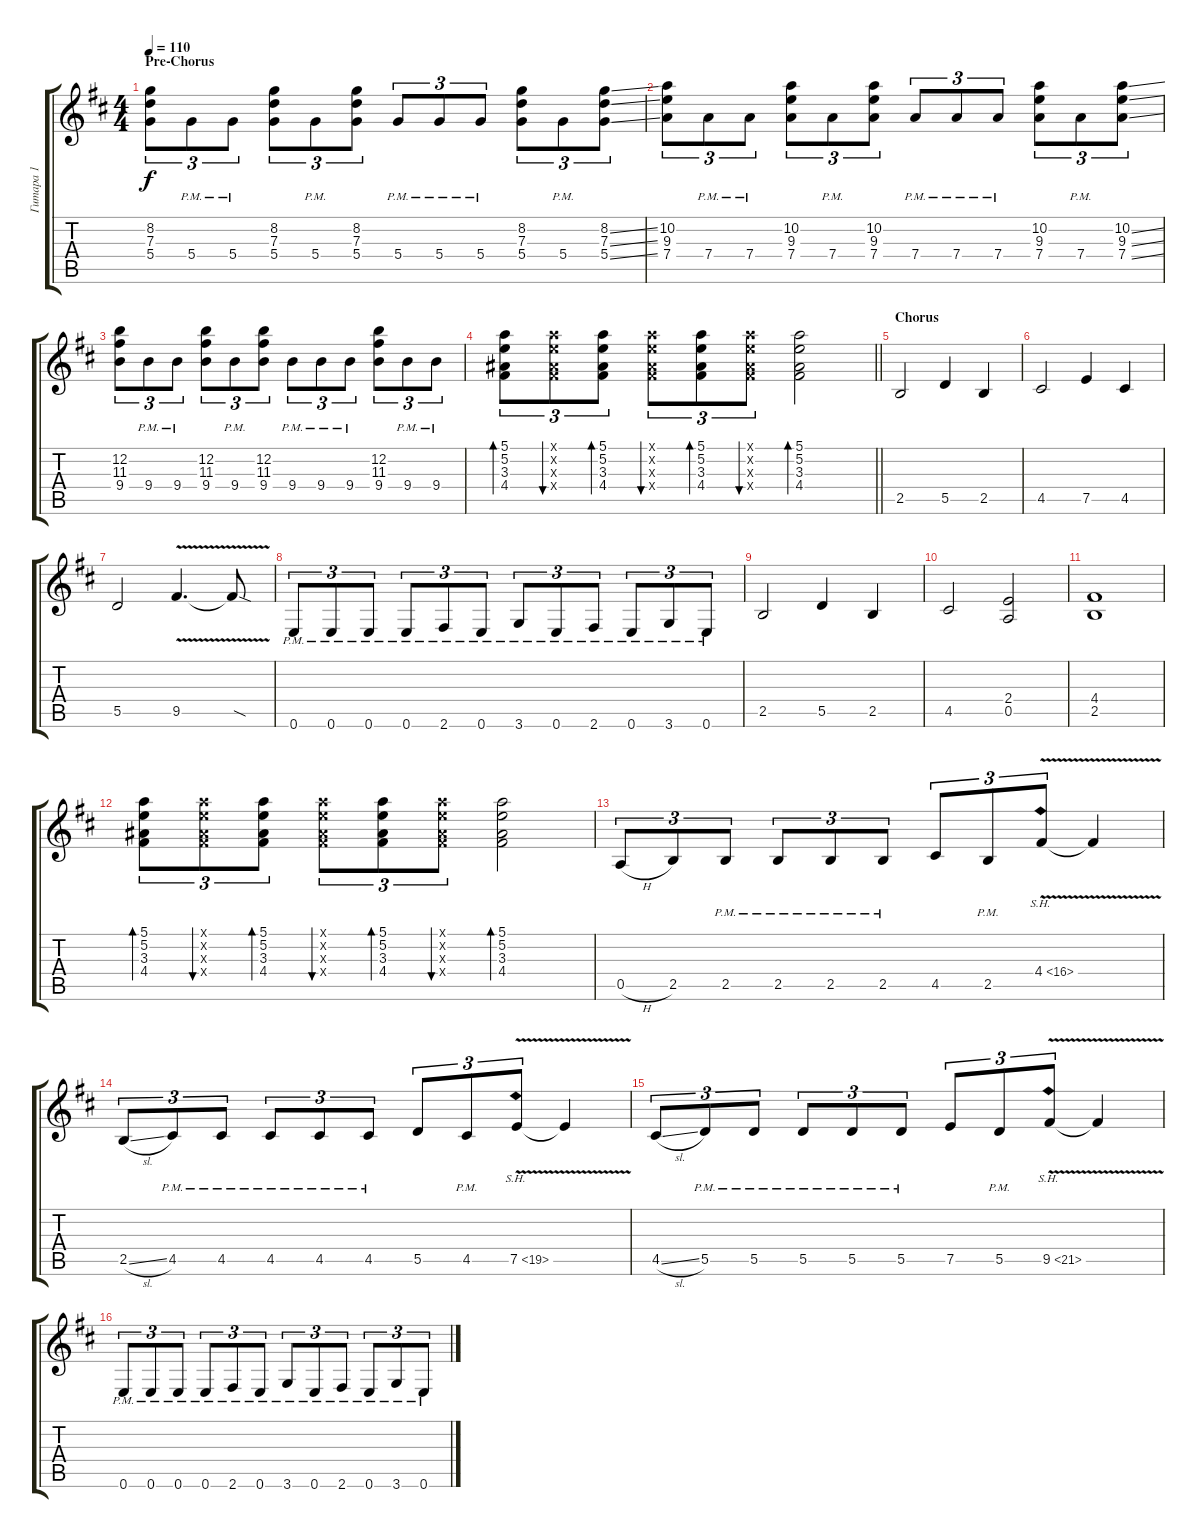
\track ("Гитара 1" "Гитара 1") {instrument distortionguitar}
\staff {score tabs}
\tuning (E4 B3 G3 D3 A2 E2) {hide}
\ts (4 4)
\section ("" "Pre-Chorus")
\tempo 110
\clef g2
\ks bminor
(8.2 7.3 5.4).8{tu (3 2) dy f} 5.4{pm}.8{tu (3 2)} 5.4{pm}.8{tu (3 2)} (8.2 7.3 5.4).8{tu (3 2)} 5.4{pm}.8{tu (3 2)} (8.2 7.3 5.4).8{tu (3 2)} 5.4{pm}.8{tu (3 2)} 5.4{pm}.8{tu (3 2)} 5.4{pm}.8{tu (3 2)} (8.2 7.3 5.4).8{tu (3 2)} 5.4{pm}.8{tu (3 2)} (8.2{ss} 7.3{ss} 5.4{ss}).8{tu (3 2)} |
(10.2 9.3 7.4).8{tu (3 2)} 7.4{pm}.8{tu (3 2)} 7.4{pm}.8{tu (3 2)} (10.2 9.3 7.4).8{tu (3 2)} 7.4{pm}.8{tu (3 2)} (10.2 9.3 7.4).8{tu (3 2)} 7.4{pm}.8{tu (3 2)} 7.4{pm}.8{tu (3 2)} 7.4{pm}.8{tu (3 2)} (10.2 9.3 7.4).8{tu (3 2)} 7.4{pm}.8{tu (3 2)} (10.2{ss} 9.3{ss} 7.4{ss}).8{tu (3 2)} |
(12.2 11.3 9.4).8{tu (3 2)} 9.4{pm}.8{tu (3 2)} 9.4{pm}.8{tu (3 2)} (12.2 11.3 9.4).8{tu (3 2)} 9.4{pm}.8{tu (3 2)} (12.2 11.3 9.4).8{tu (3 2)} 9.4{pm}.8{tu (3 2)} 9.4{pm}.8{tu (3 2)} 9.4{pm}.8{tu (3 2)} (12.2 11.3 9.4).8{tu (3 2)} 9.4{pm}.8{tu (3 2)} 9.4{pm}.8{tu (3 2)} |
\barLineRight lightlight
(5.1 5.2 3.3 4.4).8{tu (3 2) bd 60} (5.1{x} 5.2{x} 3.3{x} 4.4{x}).8{tu (3 2) bu 60} (5.1 5.2 3.3 4.4).8{tu (3 2) bd 60} (5.1{x} 5.2{x} 3.3{x} 4.4{x}).8{tu (3 2) bu 60} (5.1 5.2 3.3 4.4).8{tu (3 2) bd 60} (5.1{x} 5.2{x} 3.3{x} 4.4{x}).8{tu (3 2) bu 60} (5.1 5.2 3.3 4.4).2{bd 60} |
\section ("" "Chorus")
2.5.2 5.5.4 2.5.4 |
4.5.2 7.5.4 4.5.4 |
5.5.2 9.5{v}.4{d} 9.5{sod t}.8 |
0.6{pm}.8{tu (3 2)} 0.6{pm}.8{tu (3 2)} 0.6{pm}.8{tu (3 2)} 0.6{pm}.8{tu (3 2)} 2.6{pm}.8{tu (3 2)} 0.6{pm}.8{tu (3 2)} 3.6{pm}.8{tu (3 2)} 0.6{pm}.8{tu (3 2)} 2.6{pm}.8{tu (3 2)} 0.6{pm}.8{tu (3 2)} 3.6{pm}.8{tu (3 2)} 0.6{pm}.8{tu (3 2)} |
2.5.2 5.5.4 2.5.4 |
4.5.2 (2.4 0.5).2 |
(4.4 2.5).1 |
(5.1 5.2 3.3 4.4).8{tu (3 2) bd 60} (5.1{x} 5.2{x} 3.3{x} 4.4{x}).8{tu (3 2) bu 60} (5.1 5.2 3.3 4.4).8{tu (3 2) bd 60} (5.1{x} 5.2{x} 3.3{x} 4.4{x}).8{tu (3 2) bu 60} (5.1 5.2 3.3 4.4).8{tu (3 2) bd 60} (5.1{x} 5.2{x} 3.3{x} 4.4{x}).8{tu (3 2) bu 60} (5.1 5.2 3.3 4.4).2{bd 60} |
0.5{h}.8{tu (3 2)} 2.5.8{tu (3 2)} 2.5{pm}.8{tu (3 2)} 2.5{pm}.8{tu (3 2)} 2.5{pm}.8{tu (3 2)} 2.5{pm}.8{tu (3 2)} 4.5.8{tu (3 2)} 2.5{pm}.8{tu (3 2)} 4.4{sh 12 v}.8{tu (3 2)} 4.4{t}.4 |
2.5{sl}.8{tu (3 2)} 4.5{pm}.8{tu (3 2)} 4.5{pm}.8{tu (3 2)} 4.5{pm}.8{tu (3 2)} 4.5{pm}.8{tu (3 2)} 4.5{pm}.8{tu (3 2)} 5.5.8{tu (3 2)} 4.5{pm}.8{tu (3 2)} 7.5{sh 12 v}.8{tu (3 2)} 7.5{t}.4 |
4.5{sl}.8{tu (3 2)} 5.5{pm}.8{tu (3 2)} 5.5{pm}.8{tu (3 2)} 5.5{pm}.8{tu (3 2)} 5.5{pm}.8{tu (3 2)} 5.5{pm}.8{tu (3 2)} 7.5.8{tu (3 2)} 5.5{pm}.8{tu (3 2)} 9.5{sh 12 v}.8{tu (3 2)} 9.5{t}.4 |
0.6{pm}.8{tu (3 2)} 0.6{pm}.8{tu (3 2)} 0.6{pm}.8{tu (3 2)} 0.6{pm}.8{tu (3 2)} 2.6{pm}.8{tu (3 2)} 0.6{pm}.8{tu (3 2)} 3.6{pm}.8{tu (3 2)} 0.6{pm}.8{tu (3 2)} 2.6{pm}.8{tu (3 2)} 0.6{pm}.8{tu (3 2)} 3.6{pm}.8{tu (3 2)} 0.6{pm}.8{tu (3 2)}
